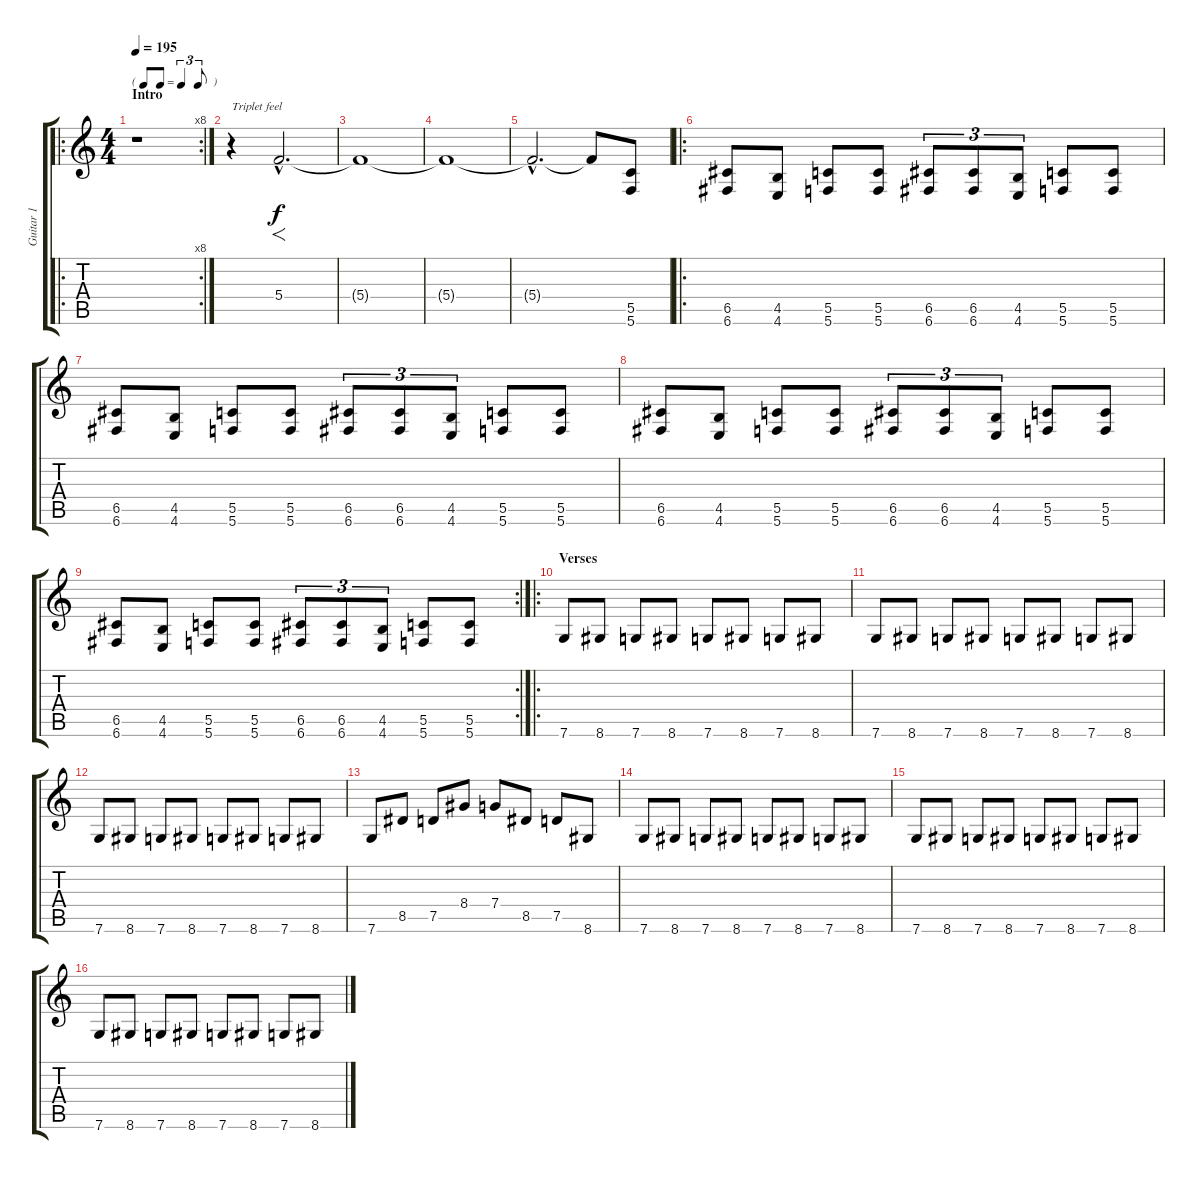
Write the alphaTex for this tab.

\track ("Guitar 1" "Guitar 1") {instrument distortionguitar}
\staff {score tabs}
\tuning (D4 A3 F3 C3 G2 C2) {hide}
\ro
\rc 8
\ts (4 4)
\tf triplet8th
\section ("" "Intro")
\tempo 195
\clef g2
\ks c
r.1{dy f instrument distortionguitar} |
r.4{txt "Triplet feel"} 5.4{hac}.2{f d} |
5.4{t}.1 |
5.4{t}.1 |
5.4{hac t}.2{d} 5.4{t}.8 (5.5 5.6).8 |
\ro
(6.5 6.6).8 (4.5 4.6).8 (5.5 5.6).8 (5.5 5.6).8 (6.5 6.6).8{tu (3 2)} (6.5 6.6).8{tu (3 2)} (4.5 4.6).8{tu (3 2)} (5.5 5.6).8 (5.5 5.6).8 |
(6.5 6.6).8 (4.5 4.6).8 (5.5 5.6).8 (5.5 5.6).8 (6.5 6.6).8{tu (3 2)} (6.5 6.6).8{tu (3 2)} (4.5 4.6).8{tu (3 2)} (5.5 5.6).8 (5.5 5.6).8 |
(6.5 6.6).8 (4.5 4.6).8 (5.5 5.6).8 (5.5 5.6).8 (6.5 6.6).8{tu (3 2)} (6.5 6.6).8{tu (3 2)} (4.5 4.6).8{tu (3 2)} (5.5 5.6).8 (5.5 5.6).8 |
\rc 2
(6.5 6.6).8 (4.5 4.6).8 (5.5 5.6).8 (5.5 5.6).8 (6.5 6.6).8{tu (3 2)} (6.5 6.6).8{tu (3 2)} (4.5 4.6).8{tu (3 2)} (5.5 5.6).8 (5.5 5.6).8 |
\ro
\section ("" "Verses")
7.6.8 8.6.8 7.6.8 8.6.8 7.6.8 8.6.8 7.6.8 8.6.8 |
7.6.8 8.6.8 7.6.8 8.6.8 7.6.8 8.6.8 7.6.8 8.6.8 |
7.6.8 8.6.8 7.6.8 8.6.8 7.6.8 8.6.8 7.6.8 8.6.8 |
7.6.8 8.5.8 7.5.8 8.4.8 7.4.8 8.5.8 7.5.8 8.6.8 |
7.6.8 8.6.8 7.6.8 8.6.8 7.6.8 8.6.8 7.6.8 8.6.8 |
7.6.8 8.6.8 7.6.8 8.6.8 7.6.8 8.6.8 7.6.8 8.6.8 |
7.6.8 8.6.8 7.6.8 8.6.8 7.6.8 8.6.8 7.6.8 8.6.8
